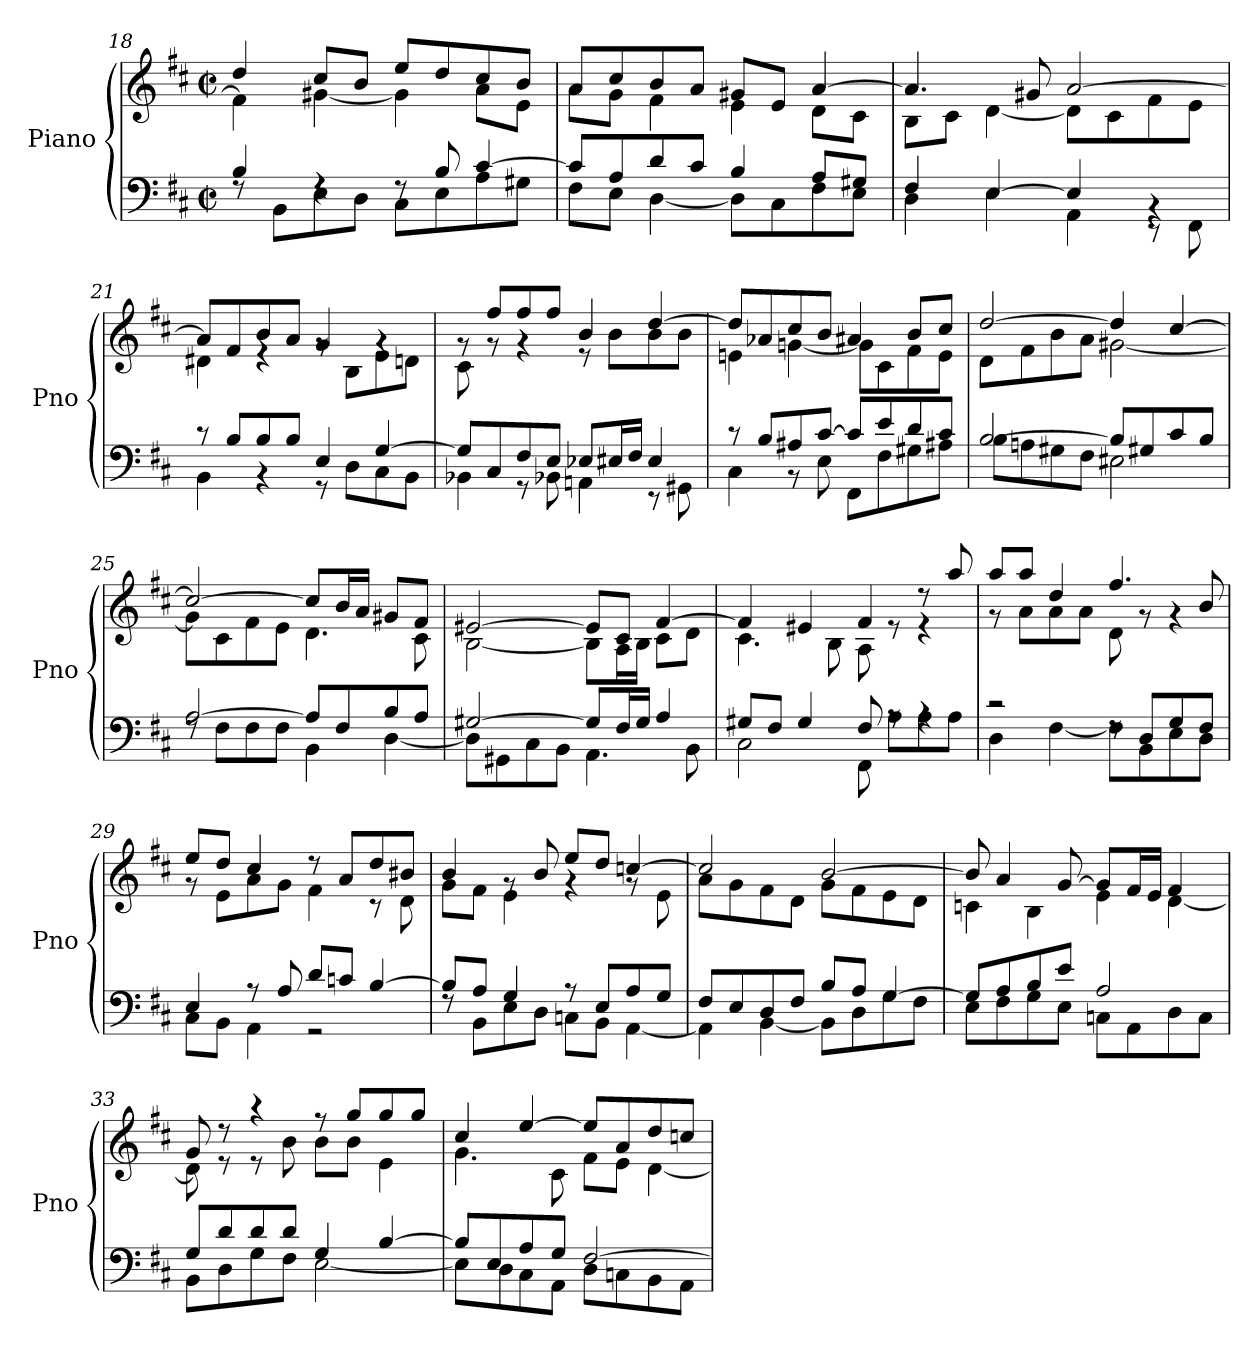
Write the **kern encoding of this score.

**kern	**kern
*part1	*part1
*staff2	*staff1
*I"Piano	*
*I'Pno	*
*clefF4	*clefG2
*k[f#c#]	*k[f#c#]
*M2/2	*M2/2
*met(c|)	*met(c|)
=18	=18
*^	*^
4B/	8rF	4dd/	4f#\]
.	8BB\L	.	.
4rF	8E\	8cc#/L	[4g#X\
.	8D\J	8b/J	.
8rF	8C#\L	8ee/L	4g#\]
8B/	8E\	8dd/	.
[4c#/	8A\	8cc#/	8a\L
.	8G#X\J	8b/J	8e\J
!!LO:LB:g=z	!!
=19	=19	=19	=19
8c#/L]	8F#\L	8a/L	8a\L
8A/	8E\J	8cc#/	8g\J
8d/	[4D\	8b/	4f#\
8c#/J	.	8a/J	.
4B/	8D\L]	8g#X/L	4e\
.	8C#\	8e/J	.
8A/L	8F#\	[4a/	8d\L
8G#X/J	8E\J	.	8c#\J
=20	=20	=20	=20
4F#/	4D\	4.a/]	8B\L
.	.	.	8c#\J
[4E/	4E\	.	[4d\
.	.	8g#X/	.
4E/]	4AA\	[2a/	8d\L]
.	.	.	8c#\
4rBB	8r	.	8f#\
.	8FF#\	.	8e\J
=21	=21	=21	=21
8r	4BB\	8a/L]	4d#X\
8B/L	.	8f#/	.
8B/	4r	8b/	4re
8B/J	.	8a/J	.
4E/	8r	4g/	8rg
.	8D\L	.	8B\L
[4G/	8C#\	4rg	8e\
.	8BB\J	.	8dn\J
=22	=22	=22	=22
8G/L]	4BB-Xi\	8rg	8c#\
8C#/	.	8ff#/L	8rg
8F#/	8r	8ff#/	4rg
8E/J	8BB-Xi\	8ff#/J	.
8E-Xi/L	4AAn\	4b/	8r
16E#X/L	.	.	8b\L
16F#/JJ	.	.	.
4E#/	8r	[4dd/	8b\
.	8GG#X\	.	8b\J
!!LO:PB:g=z	!!
=23	=23	=23	=23
8r	4C#\	8dd/L]	4en\
8B/L	.	8a-Xi/	.
8A#X/	8r	8cc#/	[4gn\
[8c#/J	8E\	8b/J	.
8c#/L]	8FF#\L	4a#X/	8g\L]
8e/	8F#\	.	8c#\
8d/	8G#X\	8b/L	8f#\
8c#/J	8A#X\J	8cc#/J	8e\J
=24	=24	=24	=24
[2B/	8B\L	[2dd/	8d\L
.	8An\	.	8f#\
.	8G#X\	.	8b\
.	8F#\J	.	8a\J
8B/L]	2E#X\	4dd/]	[2g#X\
8G#X/	.	.	.
8c#/	.	[4cc#/	.
8B/J	.	.	.
=25	=25	=25	=25
[2A/	8rF	2cc#/_	8g#\L]
.	8F#\L	.	8c#\
.	8F#\	.	8f#\
.	8F#\J	.	8e\J
8A/L]	4BB\	8cc#/L]	4.d\
8F#/	.	16b/L	.
.	.	16a/JJ	.
8B/	[4D\	8g#X/L	.
8A/J	.	8f#/J	8c#\
=26	=26	=26	=26
[2G#X/	8D\L]	[2e#X/	[2B\
.	8GG#X\	.	.
.	8C#\	.	.
.	8BB\J	.	.
8G#/L]	4.AA\	8e#/L]	8B\L]
16F#/L	.	8c#/J	16A\L
16G#/JJ	.	.	16B\JJ
4A/	.	[4f#/	8c#\L
.	8BB\	.	8d\J
!!LO:LB:g=z	!!
=27	=27	=27	=27
8G#X/L	2C#\	4f#/]	4.c#\
8F#/J	.	.	.
4G#/	.	4e#X/	.
.	.	.	8B\
8F#/	8FF#\	4f#/	8A\
8rA	8A\L	.	8re
4rA	8A\	8r	4re
.	8A\J	8aa/	.
=28	=28	=28	=28
2r	4D\	8aa/L	8r
.	.	8aa/J	8a\L
.	[4F#\	4dd/	8a\
.	.	.	8a\J
8rF	8F#\L]	4.ff#/	8d\
8D/L	8BB\	.	8rg
8G/	8E\	.	4rg
8F#/J	8D\J	8b/	.
=29	=29	=29	=29
4E/	8C#\L	8ee/L	8rg
.	8BB\J	8dd/J	8e\L
8r	4AA\	4cc#/	8a\
8A/	.	.	8g\J
8d/L	2r	8r	4f#\
8cn/J	.	8a/L	.
[4B/	.	8dd/	8r
.	.	8b#Xi/J	8d\
=30	=30	=30	=30
8B/L]	8rF	4b/	8g\L
8A/J	8BB\L	.	8f#\J
4G/	8E\	8rg	4e\
.	8D\J	8b/	.
8r	8Cn\L	8ee/L	4rg
8E/L	8BB\J	8dd/J	.
8A/	[4AA\	[4ccn/	8rg
8G/J	.	.	8e\
=31	=31	=31	=31
8F#/L	4AA\]	2cc/]	8a\L
8E/	.	.	8g\
8D/	[4BB\	.	8f#\
8F#/J	.	.	8d\J
8B/L	8BB\L]	[2b/	8g\L
8A/J	8D\	.	8f#\
[4G/	8G\	.	8e\
.	8F#\J	.	8d\J
!!LO:LB:g=z	!!
=32	=32	=32	=32
8G/L]	8E\L	8b/]	4cn\
8A/	8F#\	4a/	.
8B/	8G\	.	4B\
8e/J	8E\J	[8g/	.
2A/	8Cn\L	8g/L]	4e\
.	8AA\	16f#/L	.
.	.	16e/JJ	.
.	8D\	4f#/	[4d\
.	8C\J	.	.
=33	=33	=33	=33
8G/L	8BB\L	8g/	8d\]
8d/	8D\	8r	8r
8d/	8G\	4r	8r
8d/J	8F#\J	.	8b\
4G/	[2E\	8r	8b\L
.	.	8gg/L	8b\J
[4B/	.	8gg/	4e\
.	.	8gg/J	.
=34	=34	=34	=34
8B/L]	8E\L]	4cc#/	4.g\
8E/	8D\	.	.
8A/	8C#\	[4ee/	.
8G/J	8AA\J	.	8c#\
[2F#/	8D\L	8ee/L]	8f#\L
.	8Cn\	8a/	8e\J
.	8BB\	8dd/	[4d\
.	8AA\J	8ccn/J	.
*v	*v	*	*
*	*v	*v
=	=
*-	*-
